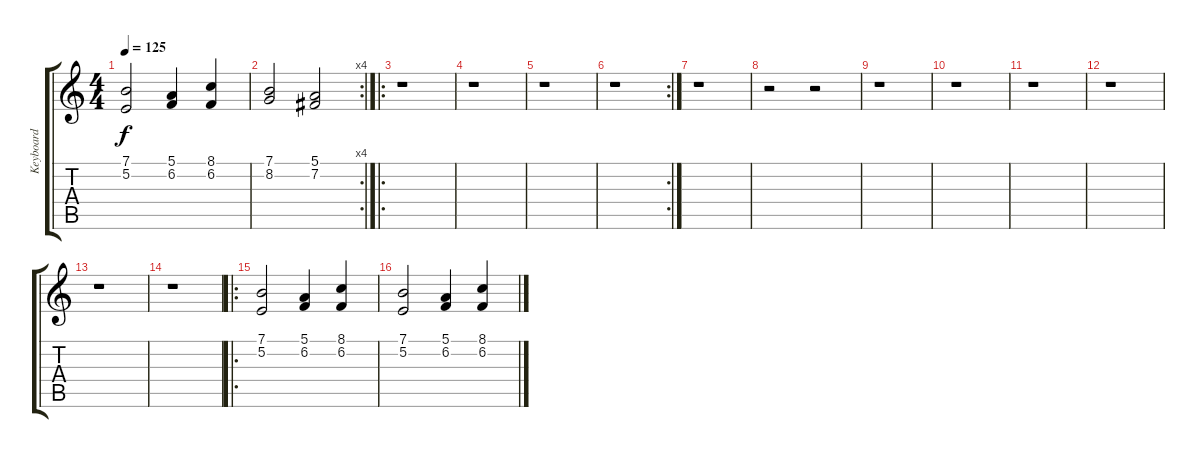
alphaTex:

\track ("Keyboard" "Keyboard") {instrument stringensemble2}
\staff {score tabs}
\tuning (E4 B3 G3 D3 A2 E2) {hide}
\ts (4 4)
\tempo 125
\clef g2
\ks c
(7.1 5.2).2{dy f} (5.1 6.2).4 (8.1 6.2).4 |
\rc 4
(7.1 8.2).2 (5.1 7.2).2 |
\ro
r.1 |
r.1 |
r.1 |
\rc 2
r.1 |
r.1 |
r.2 r.2 |
r.1 |
r.1 |
r.1 |
r.1 |
r.1 |
r.1 |
\ro
(7.1 5.2).2 (5.1 6.2).4 (8.1 6.2).4 |
(7.1 5.2).2 (5.1 6.2).4 (8.1 6.2).4
